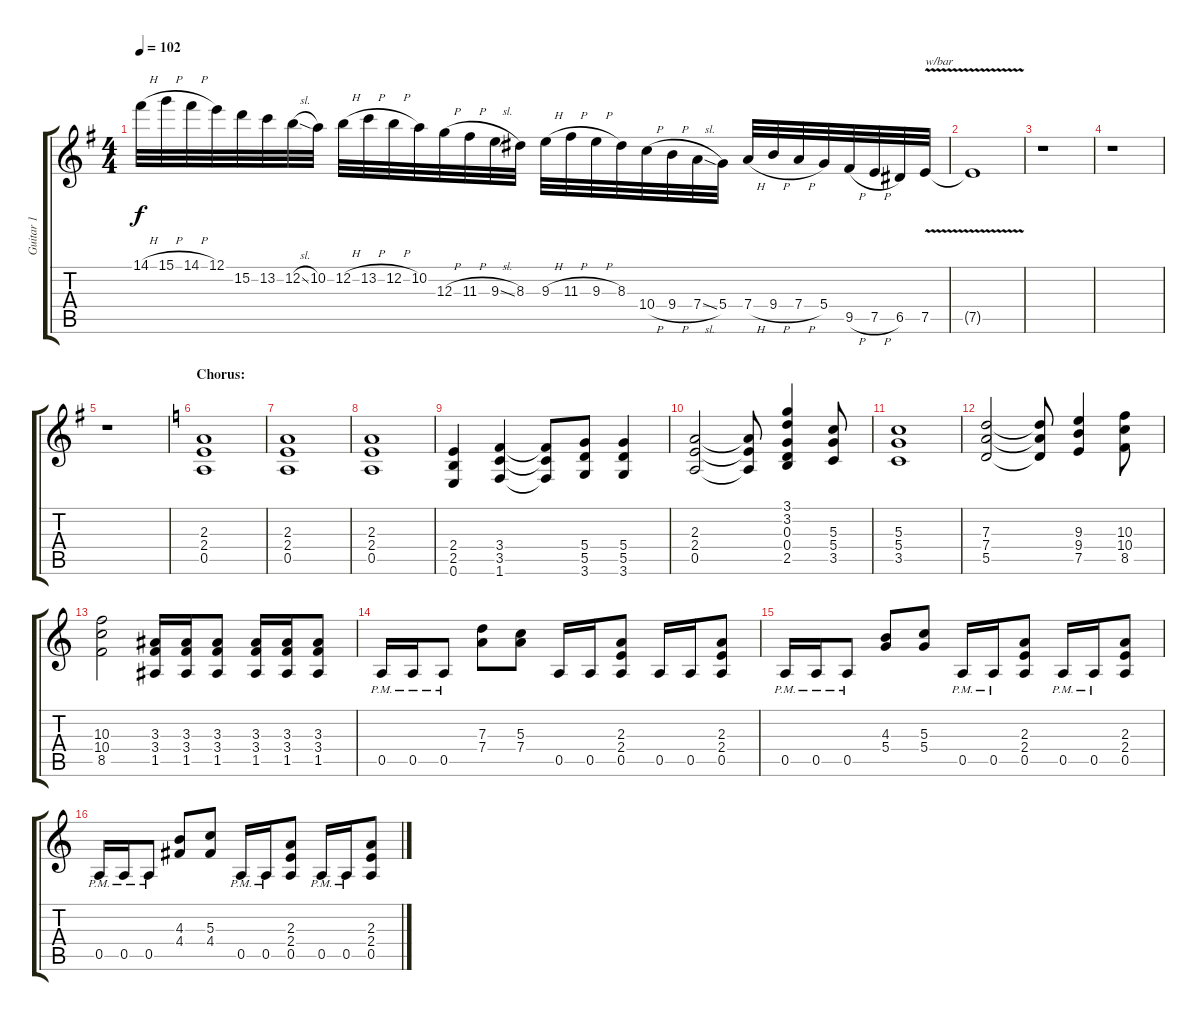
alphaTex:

\track ("Guitar 1" "Guitar 1") {instrument overdrivenguitar}
\staff {score tabs}
\tuning (E4 B3 G3 D3 A2 E2) {hide}
\ts (4 4)
\tempo 102
\clef g2
\ks eminor
14.1{h}.32{dy f} 15.1{h}.32 14.1{h}.32 12.1.32 15.2.32 13.2.32 12.2{sl}.32 10.2.32 12.2{h}.32 13.2{h}.32 12.2{h}.32 10.2.32 12.3{h}.32 11.3{h}.32 9.3{sl}.32 8.3.32 9.3{h}.32 11.3{h}.32 9.3{h}.32 8.3.32 10.4{h}.32 9.4{h}.32 7.4{sl}.32 5.4.32 7.4{h}.32 9.4{h}.32 7.4{h}.32 5.4.32 9.5{h}.32 7.5{h}.32 6.5.32 7.5{v}.32{txt "w/bar"} |
7.5{t}.1 |
r.1 |
r.1 |
r.1 |
\section ("" "Chorus:")
\ks c
(2.3 2.4 0.5).1{volume 11 instrument overdrivenguitar} |
(2.3 2.4 0.5).1 |
(2.3 2.4 0.5).1 |
(2.4 2.5 0.6).4 (3.4 3.5 1.6).4 (3.4{t} 3.5{t} 1.6{t}).8 (5.4 5.5 3.6).8 (5.4 5.5 3.6).4 |
(2.3 2.4 0.5).2 (2.3{t} 2.4{t} 0.5{t}).8 (3.1 3.2 0.3 0.4 2.5).4 (5.3 5.4 3.5).8 |
(5.3 5.4 3.5).1 |
(7.3 7.4 5.5).2 (7.3{t} 7.4{t} 5.5{t}).8 (9.3 9.4 7.5).4 (10.3 10.4 8.5).8 |
(10.3 10.4 8.5).2 (3.3 3.4 1.5).16 (3.3 3.4 1.5).16 (3.3 3.4 1.5).8 (3.3 3.4 1.5).16 (3.3 3.4 1.5).16 (3.3 3.4 1.5).8 |
0.5{pm}.16 0.5{pm}.16 0.5{pm}.8 (7.3 7.4).8 (5.3 7.4).8 0.5.16 0.5.16 (2.3 2.4 0.5).8 0.5.16 0.5.16 (2.3 2.4 0.5).8 |
0.5{pm}.16 0.5{pm}.16 0.5{pm}.8 (4.3 5.4).8 (5.3 5.4).8 0.5{pm}.16 0.5{pm}.16 (2.3 2.4 0.5).8 0.5{pm}.16 0.5{pm}.16 (2.3 2.4 0.5).8 |
0.5{pm}.16 0.5{pm}.16 0.5{pm}.8 (4.3 4.4).8 (5.3 4.4).8 0.5{pm}.16 0.5{pm}.16 (2.3 2.4 0.5).8 0.5{pm}.16 0.5{pm}.16 (2.3 2.4 0.5).8
